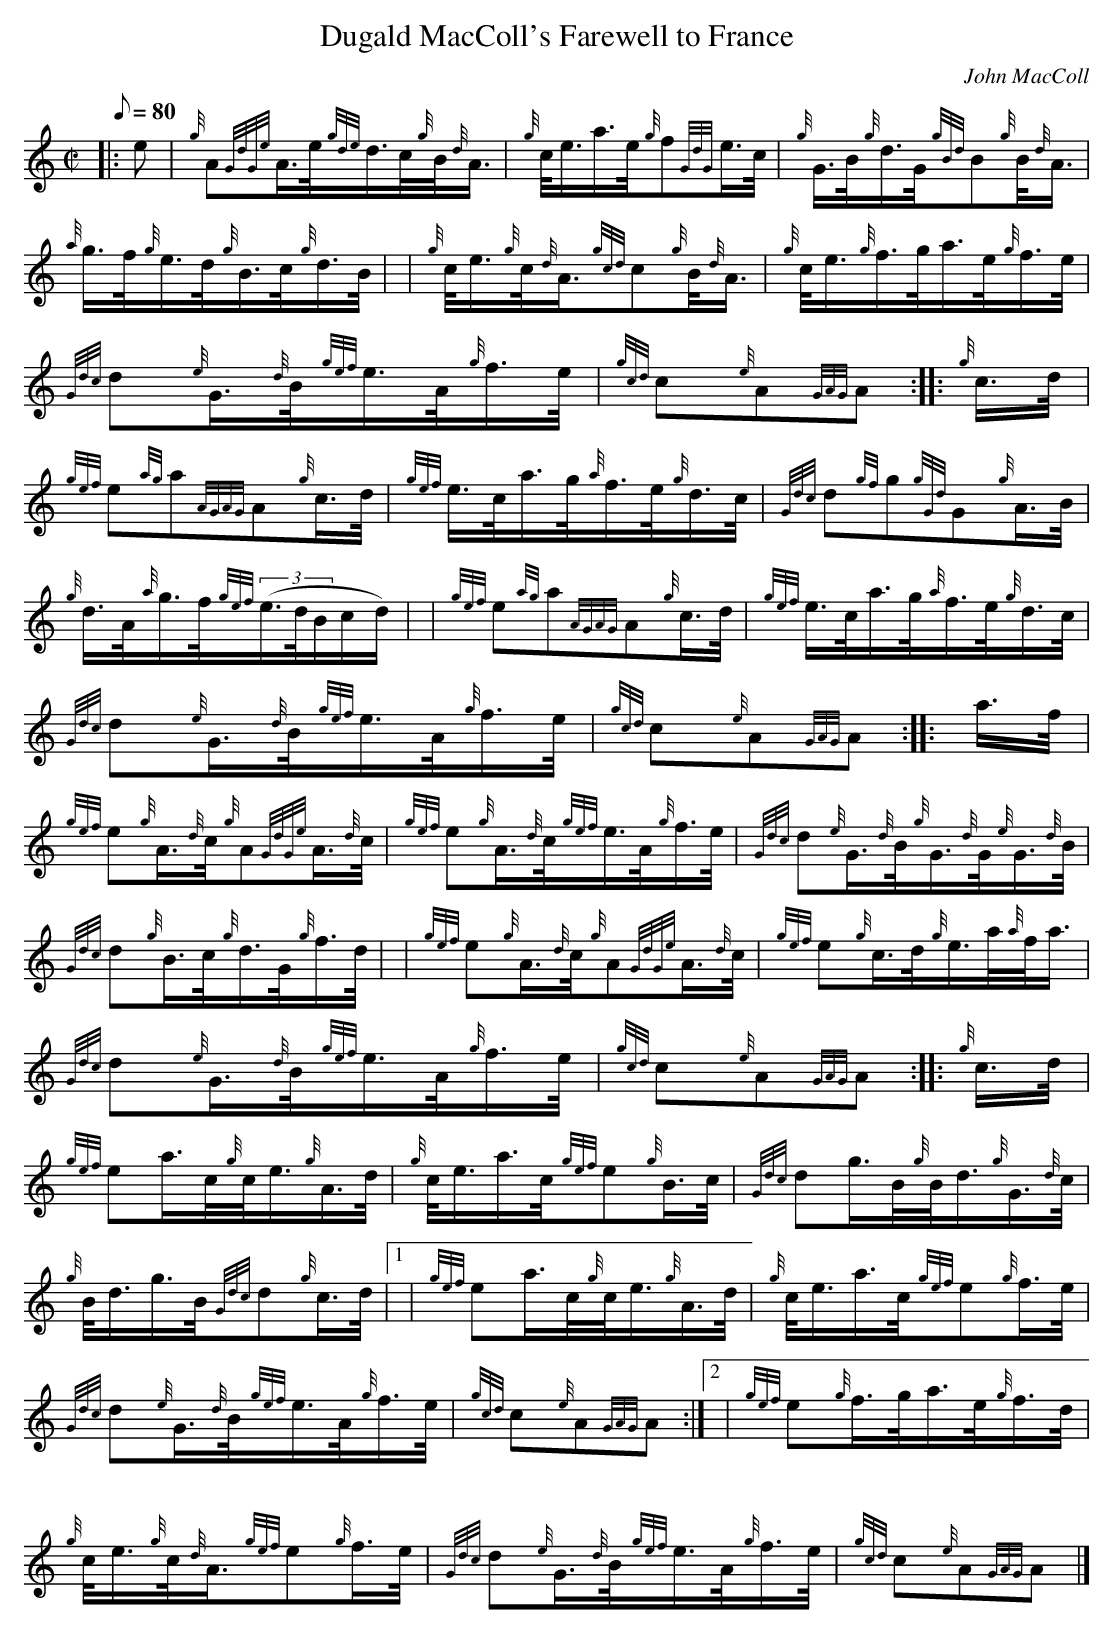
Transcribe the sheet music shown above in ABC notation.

X:1
T:Dugald MacColl's Farewell to France
M:C|
L:1/8
Q:80
C:John MacColl
K:HP
|: e | \
{g}A{GdGe}A3/4e/4{gde}d3/4c/4{g}B/4{d}A3/4 | \
{g}c/4e3/4a3/4e/4{g}f{GdG}e3/4c/4 | \
{g}G3/4B/4{g}d3/4G/4{gBd}B{g}B/4{d}A3/4 |
{a}g3/4f/4{g}e3/4d/4{g}B3/4c/4{g}d3/4B/4 | | \
{g}c/4e3/4{g}c/4{d}A3/4{gcd}c{g}B/4{d}A3/4 | \
{g}c/4e3/4{g}f3/4g/4a3/4e/4{g}f3/4e/4 |
{Gdc}d{e}G3/4{d}B/4{gef}e3/4A/4{g}f3/4e/4 | \
{gcd}c{e}A{GAG}A :: \
{g}c3/4d/4 |
{gef}e{ag}a{AGAG}A{g}c3/4d/4 | \
{gef}e3/4c/4a3/4g/4{a}f3/4e/4{g}d3/4c/4 | \
{Gdc}d{gf}g{gGd}G{g}A3/4B/4 |
{g}d3/4A/4{a}g3/4f/4{gef}((3e3/4d/4B/2c/2d/2) | | \
{gef}e{ag}a{AGAG}A{g}c3/4d/4 | \
{gef}e3/4c/4a3/4g/4{a}f3/4e/4{g}d3/4c/4 |
{Gdc}d{e}G3/4{d}B/4{gef}e3/4A/4{g}f3/4e/4 | \
{gcd}c{e}A{GAG}A :: \
a3/4f/4 |
{gef}e{g}A3/4{d}c/4{g}A{GdGe}A3/4{d}c/4 | \
{gef}e{g}A3/4{d}c/4{gef}e3/4A/4{g}f3/4e/4 | \
{Gdc}d{e}G3/4{d}B/4{g}G3/4{d}G/4{e}G3/4{d}B/4 |
{Gdc}d{g}B3/4c/4{g}d3/4G/4{g}f3/4d/4 | | \
{gef}e{g}A3/4{d}c/4{g}A{GdGe}A3/4{d}c/4 | \
{gef}e{g}c3/4d/4{g}e3/4a/4{a}f/4a3/4 |
{Gdc}d{e}G3/4{d}B/4{gef}e3/4A/4{g}f3/4e/4 | \
{gcd}c{e}A{GAG}A :: \
{g}c3/4d/4 |
{gef}ea3/4c/4{g}c/4e3/4{g}A3/4d/4 | \
{g}c/4e3/4a3/4c/4{gef}e{g}B3/4c/4 | \
{Gdc}dg3/4B/4{g}B/4d3/4{g}G3/4{d}c/4 |
{g}B/4d3/4g3/4B/4{Gdc}d{g}c3/4d/4|1  | \
{gef}ea3/4c/4{g}c/4e3/4{g}A3/4d/4 | \
{g}c/4e3/4a3/4c/4{gef}e{g}f3/4e/4 |
{Gdc}d{e}G3/4{d}B/4{gef}e3/4A/4{g}f3/4e/4 | \
{gcd}c{e}A{GAG}A:|2  | \
{gef}e{g}f3/4g/4a3/4e/4{g}f3/4d/4 |
{g}c/4e3/4{g}c/4{d}A3/4{gef}e{g}f3/4e/4 | \
{Gdc}d{e}G3/4{d}B/4{gef}e3/4A/4{g}f3/4e/4 | \
{gcd}c{e}A{GAG}A|]
